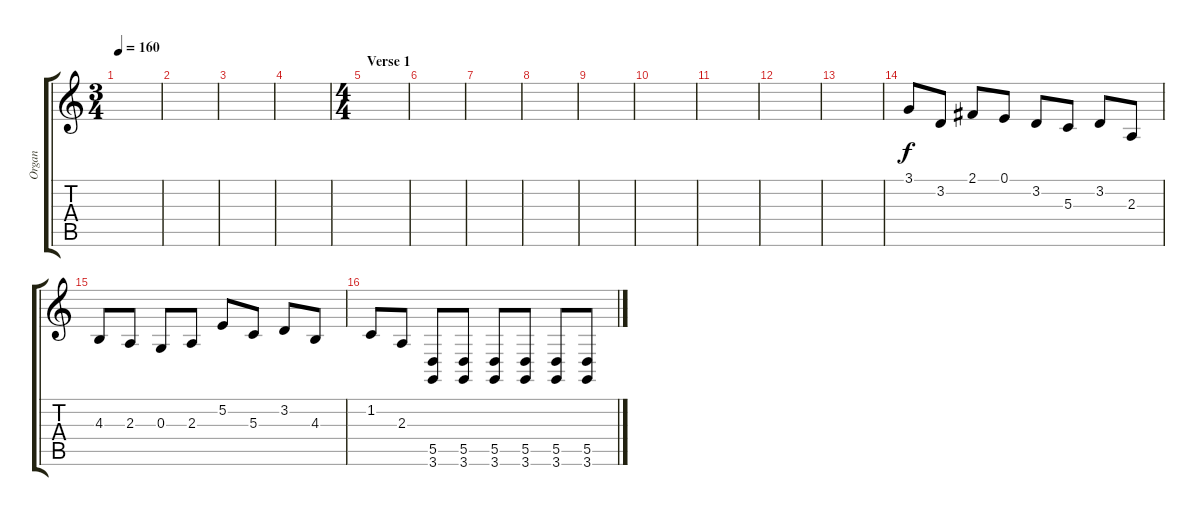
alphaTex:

\track ("Organ" "Organ") {instrument drawbarorgan}
\staff {score tabs}
\tuning (E4 B3 G3 D3 A2 E2) {hide}
\ts (3 4)
\tempo 160
\clef g2
\ks c
|
|
|
|
\ts (4 4)
\section ("" "Verse 1")
|
|
|
|
|
|
|
|
|
3.1.8 3.2.8 2.1.8 0.1.8 3.2.8 5.3.8 3.2.8 2.3.8 |
4.3.8 2.3.8 0.3.8 2.3.8 5.2.8 5.3.8 3.2.8 4.3.8 |
1.2.8 2.3.8 (5.5 3.6).8 (5.5 3.6).8 (5.5 3.6).8 (5.5 3.6).8 (5.5 3.6).8 (5.5 3.6).8
